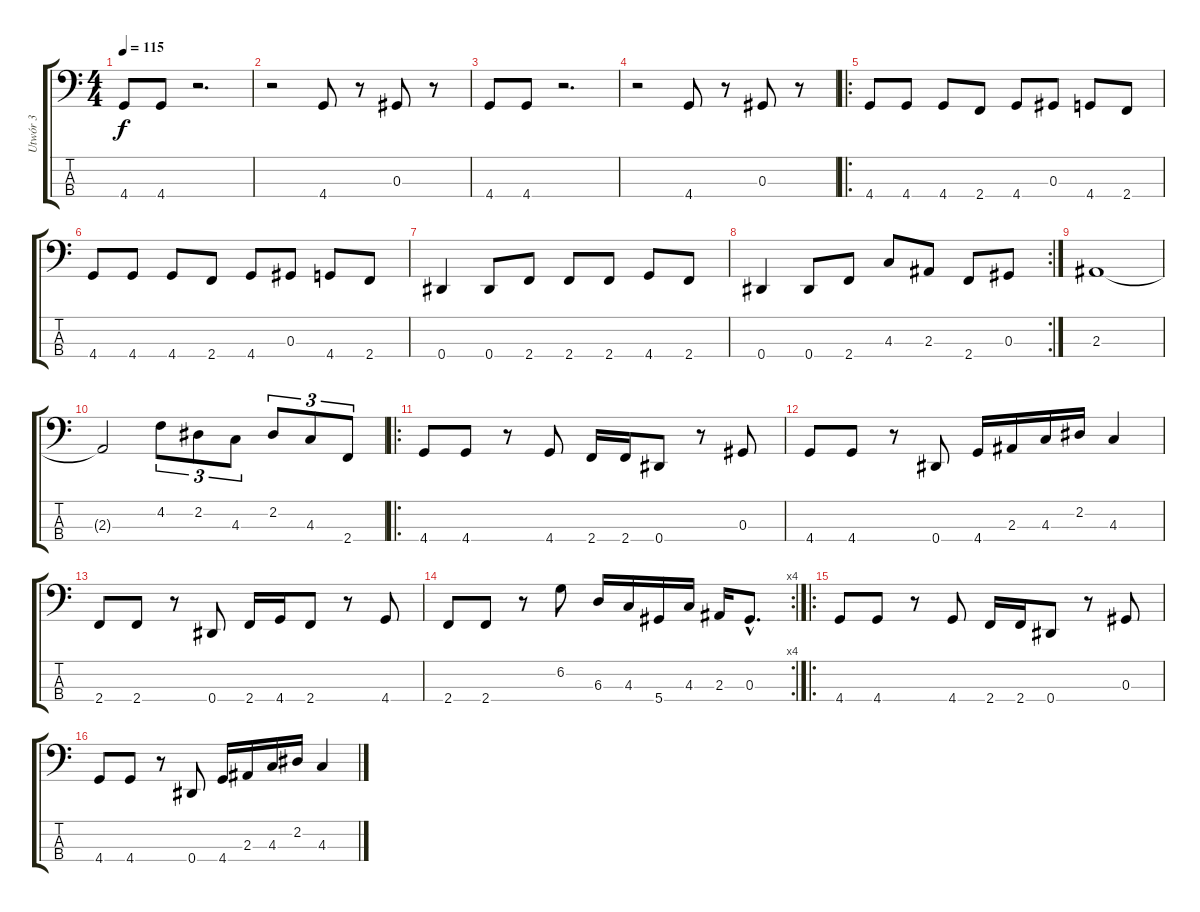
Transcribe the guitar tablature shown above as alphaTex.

\track ("Utwór 3" "Utwór 3") {instrument electricbassfinger}
\staff {score tabs}
\tuning (Gb2 Db2 Ab1 Eb1) {hide}
\ts (4 4)
\tempo 115
\clef f4
\ks c
4.4.8{dy f instrument electricbassfinger} 4.4.8 r.2{d} |
r.2 4.4.8 r.8 0.3.8 r.8 |
4.4.8 4.4.8 r.2{d} |
r.2 4.4.8 r.8 0.3.8 r.8 |
\ro
4.4.8 4.4.8 4.4.8 2.4.8 4.4.8 0.3.8 4.4.8 2.4.8 |
4.4.8 4.4.8 4.4.8 2.4.8 4.4.8 0.3.8 4.4.8 2.4.8 |
0.4.4 0.4.8 2.4.8 2.4.8 2.4.8 4.4.8 2.4.8 |
\rc 2
0.4.4 0.4.8 2.4.8 4.3.8 2.3.8 2.4.8 0.3.8 |
2.3.1 |
2.3{t}.2 4.2.8{tu (3 2)} 2.2.8{tu (3 2)} 4.3.8{tu (3 2)} 2.2.8{tu (3 2)} 4.3.8{tu (3 2)} 2.4.8{tu (3 2)} |
\ro
4.4.8 4.4.8 r.8 4.4.8 2.4.16 2.4.16 0.4.8 r.8 0.3.8 |
4.4.8 4.4.8 r.8 0.4.8 4.4.16 2.3.16 4.3.16 2.2.16 4.3.4 |
2.4.8 2.4.8 r.8 0.4.8 2.4.16 4.4.16 2.4.8 r.8 4.4.8 |
\rc 4
2.4.8 2.4.8 r.8 6.2.8 6.3.16 4.3.16 5.4.16 4.3.16 2.3.16 0.3{hac}.8{d} |
\ro
4.4.8 4.4.8 r.8 4.4.8 2.4.16 2.4.16 0.4.8 r.8 0.3.8 |
4.4.8 4.4.8 r.8 0.4.8 4.4.16 2.3.16 4.3.16 2.2.16 4.3.4
